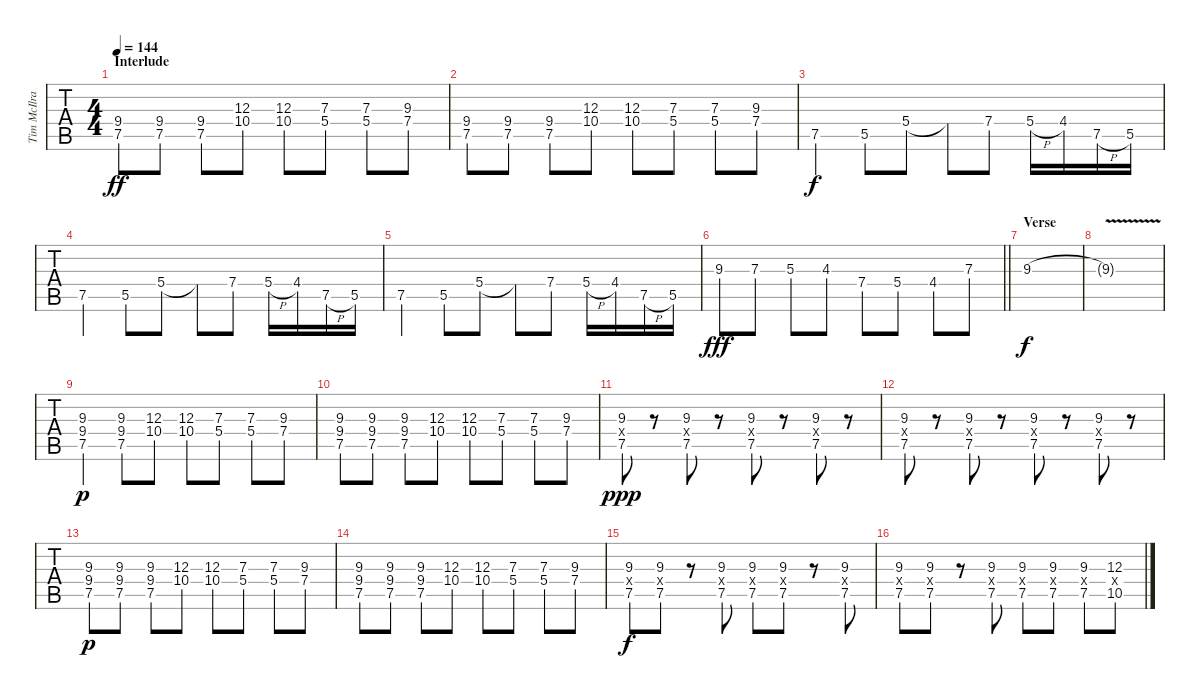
\track ("Tim McIlrath - Guitar One" "Tim McIlra") {instrument distortionguitar}
\staff {tabs}
\tuning (Eb4 Bb3 Gb3 Db3 Ab2 Eb2) {hide}
\ts (4 4)
\section ("" "Interlude")
\tempo 144
\clef g2
\ks db
(9.4 7.5).8{dy ff balance 0} (9.4 7.5).8 (9.4 7.5).8 (12.3 10.4).8 (12.3 10.4).8 (7.3 5.4).8 (7.3 5.4).8 (9.3 7.4).8 |
(9.4 7.5).8 (9.4 7.5).8 (9.4 7.5).8 (12.3 10.4).8 (12.3 10.4).8 (7.3 5.4).8 (7.3 5.4).8 (9.3 7.4).8 |
7.5.4{dy f balance 3} 5.5.8 5.4.8 5.4{t}.8 7.4.8 5.4{h}.16 4.4.16 7.5{h}.16 5.5.16 |
7.5.4 5.5.8 5.4.8 5.4{t}.8 7.4.8 5.4{h}.16 4.4.16 7.5{h}.16 5.5.16 |
7.5.4 5.5.8 5.4.8 5.4{t}.8 7.4.8 5.4{h}.16 4.4.16 7.5{h}.16 5.5.16 |
\barLineRight lightlight
9.3.8{dy fff} 7.3.8 5.3.8 4.3.8 7.4.8 5.4.8 4.4.8 7.3.8 |
\section ("" "Verse")
9.3.1{dy f} |
9.3{v t}.1 |
(9.3 9.4 7.5).4{dy p balance 0} (9.3 9.4 7.5).8 (12.3 10.4).8 (12.3 10.4).8 (7.3 5.4).8 (7.3 5.4).8 (9.3 7.4).8 |
(9.3 9.4 7.5).8 (9.3 9.4 7.5).8 (9.3 9.4 7.5).8 (12.3 10.4).8 (12.3 10.4).8 (7.3 5.4).8 (7.3 5.4).8 (9.3 7.4).8 |
(9.3 7.4{x} 7.5).8{dy ppp volume 3} r.8 (9.3 7.4{x} 7.5).8 r.8 (9.3 7.4{x} 7.5).8 r.8 (9.3 7.4{x} 7.5).8 r.8 |
(9.3 7.4{x} 7.5).8 r.8 (9.3 7.4{x} 7.5).8 r.8 (9.3 7.4{x} 7.5).8 r.8 (9.3 7.4{x} 7.5).8 r.8 |
(9.3 9.4 7.5).8{dy p volume 6} (9.3 9.4 7.5).8 (9.3 9.4 7.5).8 (12.3 10.4).8 (12.3 10.4).8 (7.3 5.4).8 (7.3 5.4).8 (9.3 7.4).8 |
(9.3 9.4 7.5).8 (9.3 9.4 7.5).8 (9.3 9.4 7.5).8 (12.3 10.4).8 (12.3 10.4).8 (7.3 5.4).8 (7.3 5.4).8 (9.3 7.4).8 |
(9.3 7.4{x} 7.5).8{dy f balance 5} (9.3 7.4{x} 7.5).8 r.8 (9.3 7.4{x} 7.5).8 (9.3 7.4{x} 7.5).8 (9.3 7.4{x} 7.5).8 r.8 (9.3 7.4{x} 7.5).8 |
(9.3 7.4{x} 7.5).8 (9.3 7.4{x} 7.5).8 r.8 (9.3 7.4{x} 7.5).8 (9.3 7.4{x} 7.5).8 (9.3 7.4{x} 7.5).8 (9.3 7.4{x} 7.5).8 (12.3 10.4{x} 10.5).8
